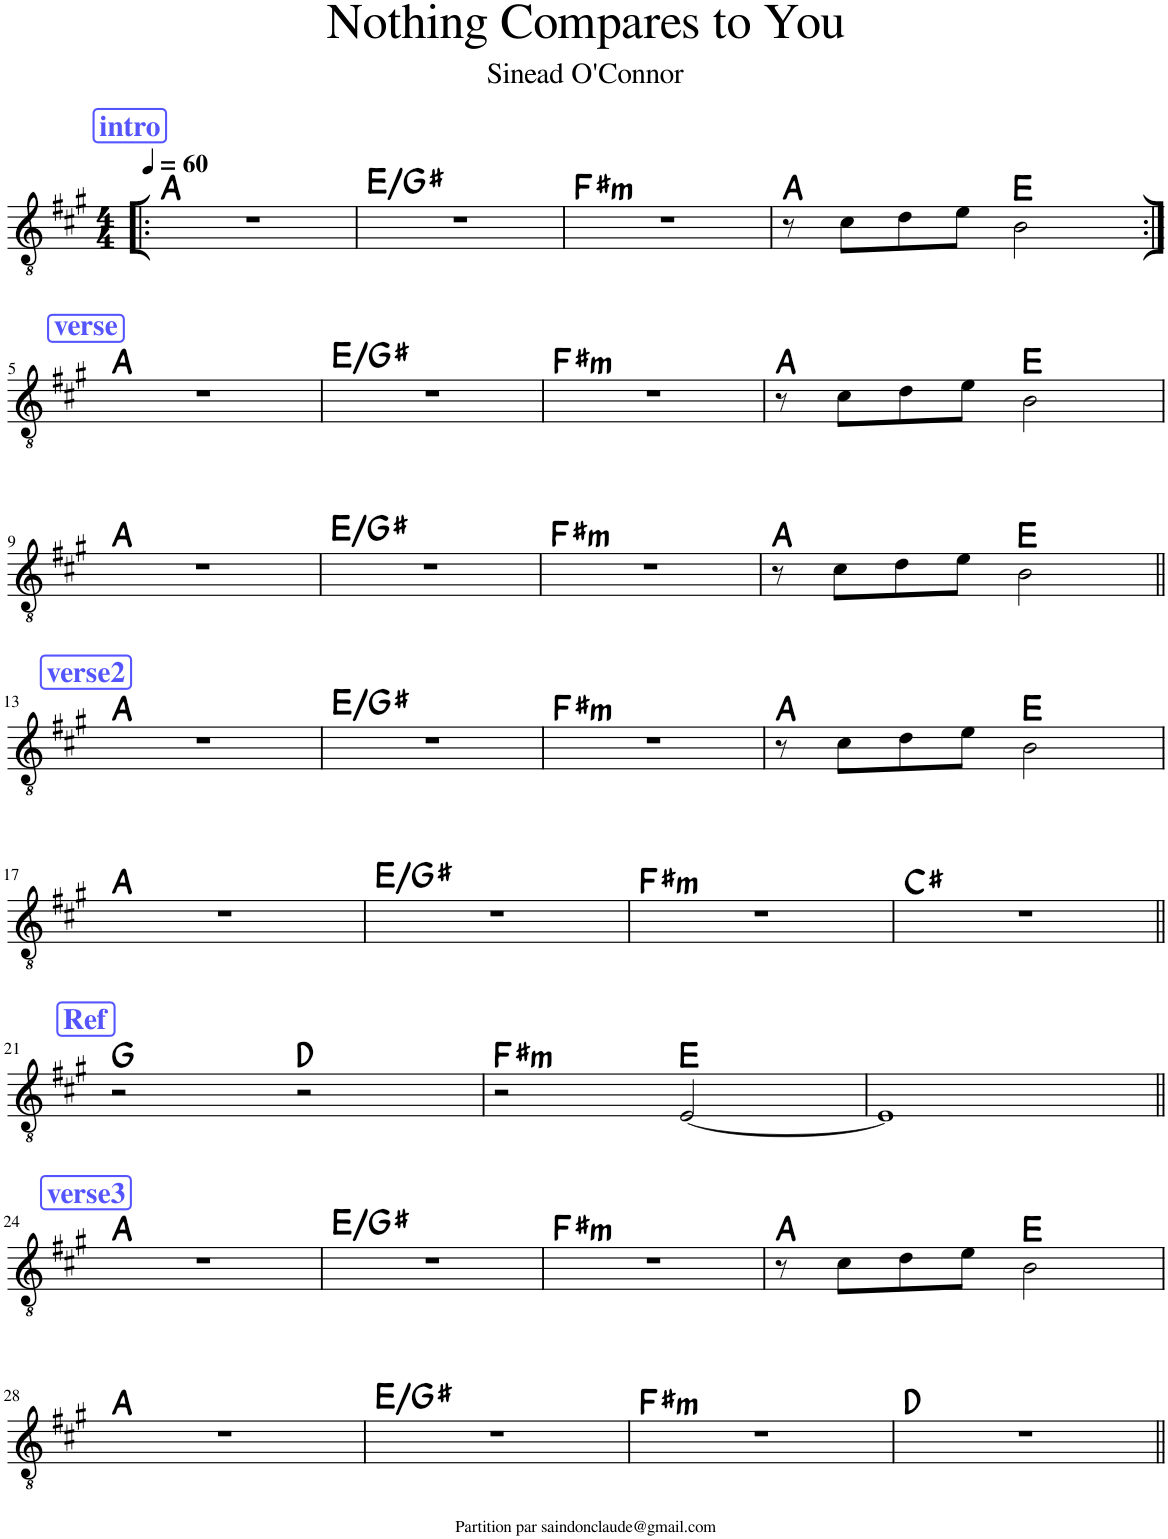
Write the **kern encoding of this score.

**kern	**harte
*part1	*part1
*staff1	*
*I"Classical Guitar	*
*I'Guit.	*
*clefGv2	*
*k[f#c#g#]	*
*M4/4	*
*MM60	*
!!LO:REH:place=s1:a:B:cj:color=#5555FF:fs=14:t=intro
=1!|:	=1!|:
1r	A:maj
=2	=2
1r	E:maj/3
=3	=3
!	!LO:H:kt=m
1r	F#:min
=4	=4
8r	A:maj
8c#\L	.
8d\	.
8e\J	.
2B\	E:maj
!!LO:LB:g=z
!!LO:REH:place=s1:a:B:cj:color=#5555FF:fs=14:t=verse
=5:|!	=5:|!
1r	A:maj
=6	=6
1r	E:maj/3
=7	=7
!	!LO:H:kt=m
1r	F#:min
=8	=8
8r	A:maj
8c#\L	.
8d\	.
8e\J	.
2B\	E:maj
!!LO:LB:g=z
=9	=9
1r	A:maj
=10	=10
1r	E:maj/3
=11	=11
!	!LO:H:kt=m
1r	F#:min
=12	=12
8r	A:maj
8c#\L	.
8d\	.
8e\J	.
2B\	E:maj
!!LO:LB:g=z
!!LO:REH:place=s1:a:B:cj:color=#5555FF:fs=14:t=verse2
=13||	=13||
1r	A:maj
=14	=14
1r	E:maj/3
=15	=15
!	!LO:H:kt=m
1r	F#:min
=16	=16
8r	A:maj
8c#\L	.
8d\	.
8e\J	.
2B\	E:maj
!!LO:LB:g=z
=17	=17
1r	A:maj
=18	=18
1r	E:maj/3
=19	=19
!	!LO:H:kt=m
1r	F#:min
=20	=20
1r	C#:maj
!!LO:LB:g=z
!!LO:REH:place=s1:a:B:cj:color=#5555FF:fs=14:t=Ref
=21||	=21||
2r	G:maj
2r	D:maj
=22	=22
!	!LO:H:kt=m
2r	F#:min
[2E/	E:maj
=23	=23
1E]	.
!!LO:LB:g=z
!!LO:REH:place=s1:a:B:cj:color=#5555FF:fs=14:t=verse3
=24||	=24||
1r	A:maj
=25	=25
1r	E:maj/3
=26	=26
!	!LO:H:kt=m
1r	F#:min
=27	=27
8r	A:maj
8c#\L	.
8d\	.
8e\J	.
2B\	E:maj
!!LO:LB:g=z
=28	=28
1r	A:maj
=29	=29
1r	E:maj/3
=30	=30
!	!LO:H:kt=m
1r	F#:min
=31	=31
1r	D:maj
=||	=||
*-	*-
